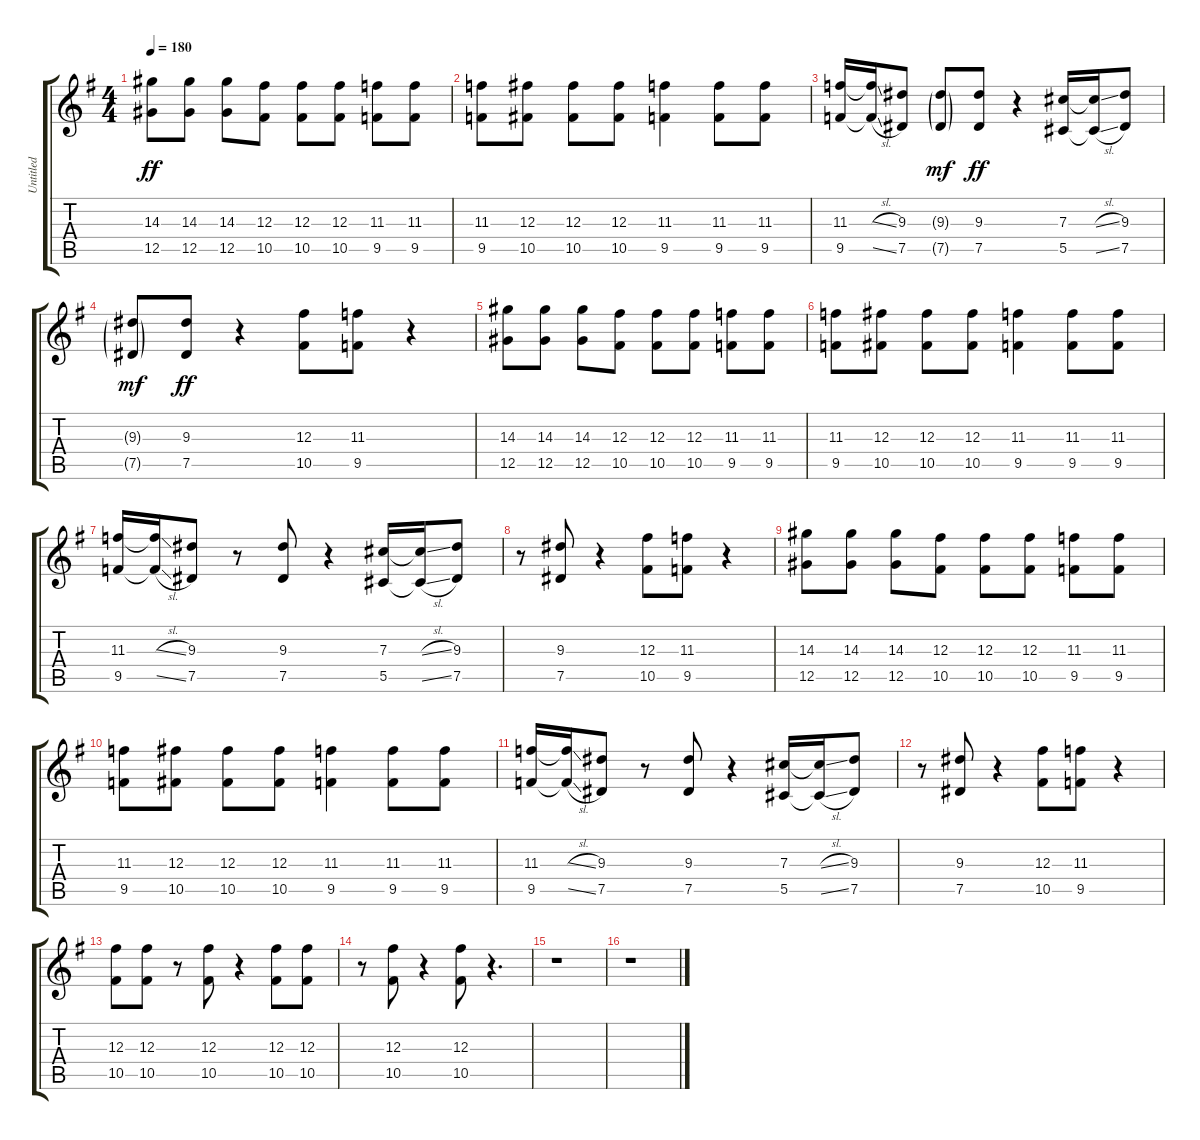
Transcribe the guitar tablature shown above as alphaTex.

\track ("Untitled" "Untitled") {instrument overdrivenguitar}
\staff {score tabs}
\tuning (Eb4 Bb3 Gb3 Db3 Ab2 Eb2) {hide}
\ts (4 4)
\tempo 180
\clef g2
\ks g
(14.3 12.5).8{dy ff} (14.3 12.5).8 (14.3 12.5).8 (12.3 10.5).8 (12.3 10.5).8 (12.3 10.5).8 (11.3 9.5).8 (11.3 9.5).8 |
(11.3 9.5).8 (12.3 10.5).8 (12.3 10.5).8 (12.3 10.5).8 (11.3 9.5).4 (11.3 9.5).8 (11.3 9.5).8 |
(11.3 9.5).16 (11.3{sl t} 9.5{sl t}).16 (9.3 7.5).8 (9.3{g} 7.5{g}).8{dy mf} (9.3 7.5).8{dy ff} r.4 (7.3 5.5).16 (7.3{sl t} 5.5{sl t}).16 (9.3 7.5).8 |
(9.3{g} 7.5{g}).8{dy mf} (9.3 7.5).8{dy ff} r.4 (12.3 10.5).8 (11.3 9.5).8 r.4 |
(14.3 12.5).8 (14.3 12.5).8 (14.3 12.5).8 (12.3 10.5).8 (12.3 10.5).8 (12.3 10.5).8 (11.3 9.5).8 (11.3 9.5).8 |
(11.3 9.5).8 (12.3 10.5).8 (12.3 10.5).8 (12.3 10.5).8 (11.3 9.5).4 (11.3 9.5).8 (11.3 9.5).8 |
(11.3 9.5).16 (11.3{sl t} 9.5{sl t}).16 (9.3 7.5).8 r.8 (9.3 7.5).8 r.4 (7.3 5.5).16 (7.3{sl t} 5.5{sl t}).16 (9.3 7.5).8 |
r.8 (9.3 7.5).8 r.4 (12.3 10.5).8 (11.3 9.5).8 r.4 |
(14.3 12.5).8 (14.3 12.5).8 (14.3 12.5).8 (12.3 10.5).8 (12.3 10.5).8 (12.3 10.5).8 (11.3 9.5).8 (11.3 9.5).8 |
(11.3 9.5).8 (12.3 10.5).8 (12.3 10.5).8 (12.3 10.5).8 (11.3 9.5).4 (11.3 9.5).8 (11.3 9.5).8 |
(11.3 9.5).16 (11.3{sl t} 9.5{sl t}).16 (9.3 7.5).8 r.8 (9.3 7.5).8 r.4 (7.3 5.5).16 (7.3{sl t} 5.5{sl t}).16 (9.3 7.5).8 |
r.8 (9.3 7.5).8 r.4 (12.3 10.5).8 (11.3 9.5).8 r.4 |
(12.3 10.5).8 (12.3 10.5).8 r.8 (12.3 10.5).8 r.4 (12.3 10.5).8 (12.3 10.5).8 |
r.8 (12.3 10.5).8 r.4 (12.3 10.5).8 r.4{d} |
r.1 |
r.1
